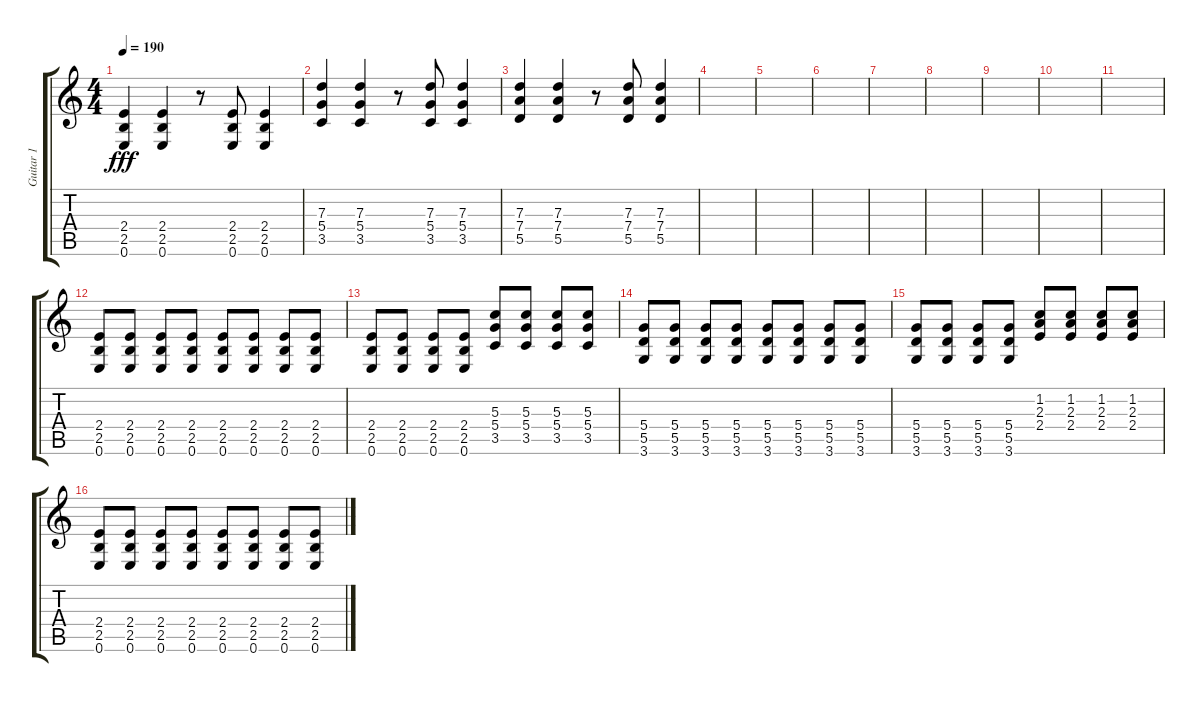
\track ("Guitar 1" "Guitar 1") {instrument overdrivenguitar}
\staff {score tabs}
\tuning (E4 B3 G3 D3 A2 E2) {hide}
\ts (4 4)
\tempo 190
\clef g2
\ks c
(2.4 2.5 0.6).4{dy fff} (2.4 2.5 0.6).4 r.8 (2.4 2.5 0.6).8 (2.4 2.5 0.6).4 |
(7.3 5.4 3.5).4 (7.3 5.4 3.5).4 r.8 (7.3 5.4 3.5).8 (7.3 5.4 3.5).4 |
(7.3 7.4 5.5).4 (7.3 7.4 5.5).4 r.8 (7.3 7.4 5.5).8 (7.3 7.4 5.5).4 |
|
|
|
|
|
|
|
|
(2.4 2.5 0.6).8 (2.4 2.5 0.6).8 (2.4 2.5 0.6).8 (2.4 2.5 0.6).8 (2.4 2.5 0.6).8 (2.4 2.5 0.6).8 (2.4 2.5 0.6).8 (2.4 2.5 0.6).8 |
(2.4 2.5 0.6).8 (2.4 2.5 0.6).8 (2.4 2.5 0.6).8 (2.4 2.5 0.6).8 (5.3 5.4 3.5).8 (5.3 5.4 3.5).8 (5.3 5.4 3.5).8 (5.3 5.4 3.5).8 |
(5.4 5.5 3.6).8 (5.4 5.5 3.6).8 (5.4 5.5 3.6).8 (5.4 5.5 3.6).8 (5.4 5.5 3.6).8 (5.4 5.5 3.6).8 (5.4 5.5 3.6).8 (5.4 5.5 3.6).8 |
(5.4 5.5 3.6).8 (5.4 5.5 3.6).8 (5.4 5.5 3.6).8 (5.4 5.5 3.6).8 (1.2 2.3 2.4).8 (1.2 2.3 2.4).8 (1.2 2.3 2.4).8 (1.2 2.3 2.4).8 |
(2.4 2.5 0.6).8 (2.4 2.5 0.6).8 (2.4 2.5 0.6).8 (2.4 2.5 0.6).8 (2.4 2.5 0.6).8 (2.4 2.5 0.6).8 (2.4 2.5 0.6).8 (2.4 2.5 0.6).8
